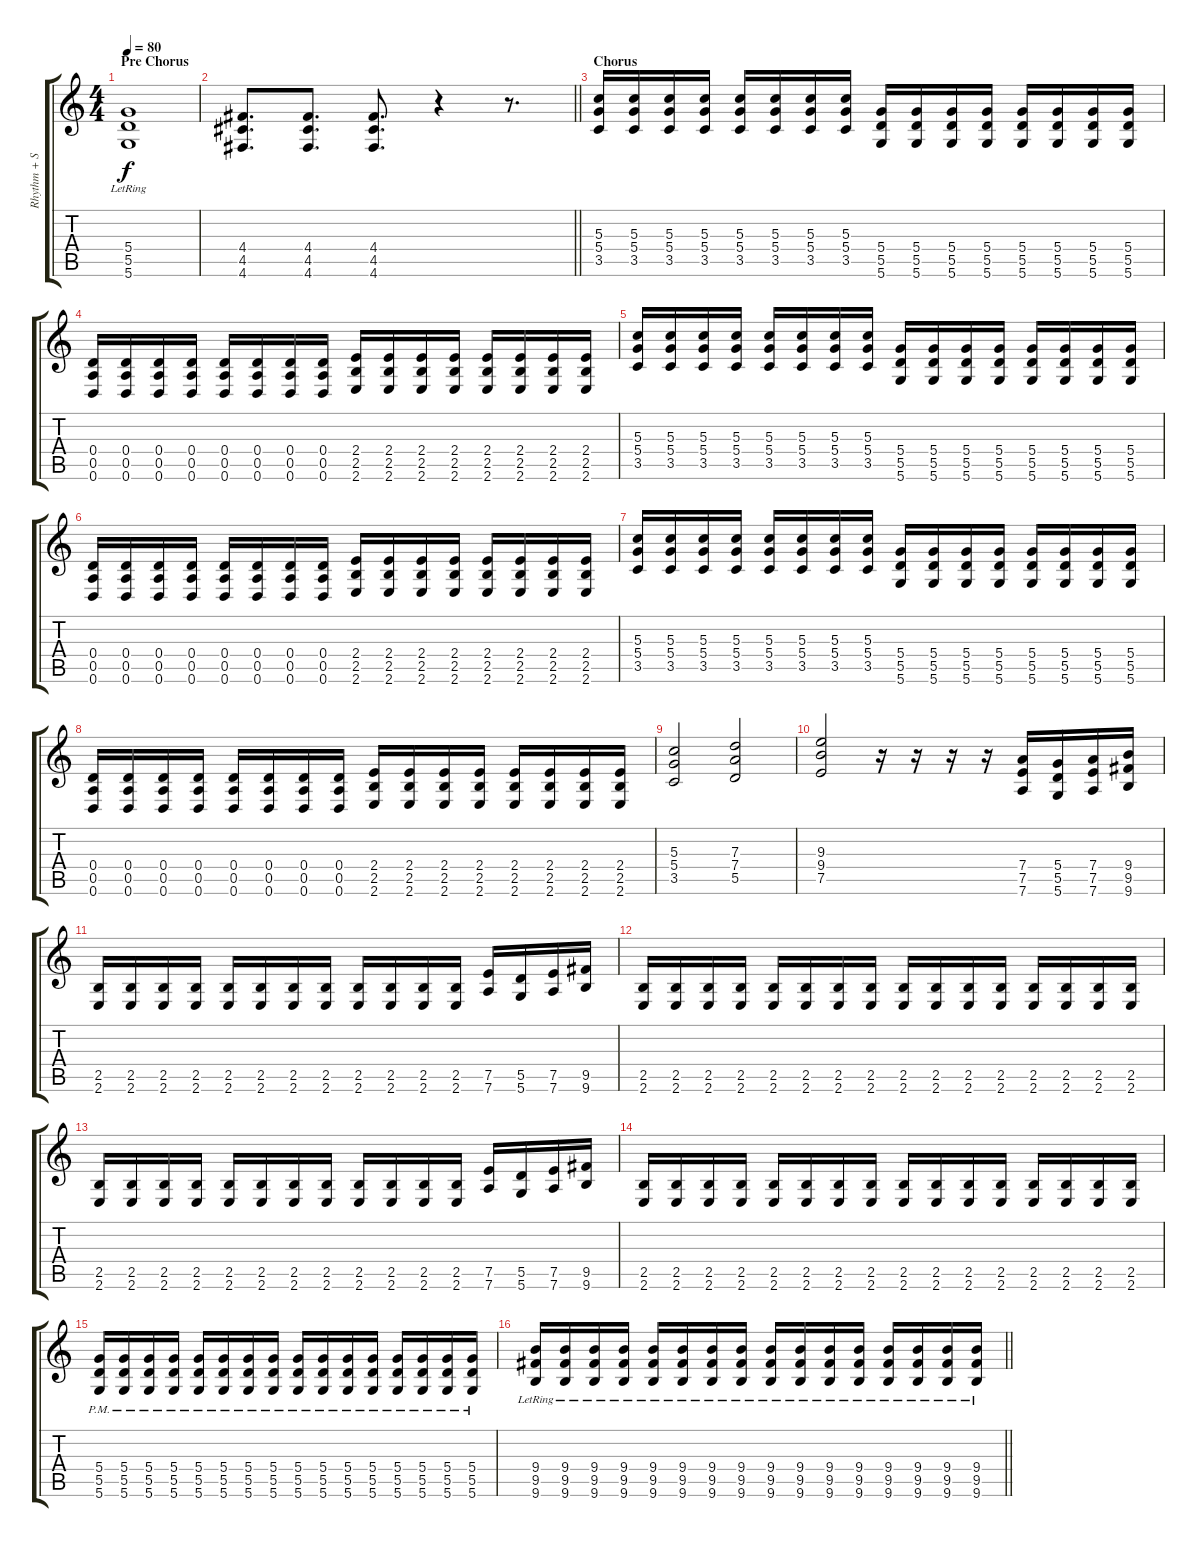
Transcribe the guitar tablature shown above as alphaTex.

\track ("Rhythm + Solo Guitar" "Rhythm + S") {instrument distortionguitar}
\staff {score tabs}
\tuning (E4 B3 G3 D3 A2 D2) {hide}
\ts (4 4)
\section ("" "Pre Chorus")
\tempo 80
\clef g2
\ks c
(5.4{lr} 5.5 5.6).1{dy f} |
\barLineRight lightlight
(4.4 4.5 4.6).8{d} (4.4 4.5 4.6).8{d} (4.4 4.5 4.6).8{d} r.4 r.8{d} |
\section ("" "Chorus")
(5.3 5.4 3.5).16 (5.3 5.4 3.5).16 (5.3 5.4 3.5).16 (5.3 5.4 3.5).16 (5.3 5.4 3.5).16 (5.3 5.4 3.5).16 (5.3 5.4 3.5).16 (5.3 5.4 3.5).16 (5.4 5.5 5.6).16 (5.4 5.5 5.6).16 (5.4 5.5 5.6).16 (5.4 5.5 5.6).16 (5.4 5.5 5.6).16 (5.4 5.5 5.6).16 (5.4 5.5 5.6).16 (5.4 5.5 5.6).16 |
(0.4 0.5 0.6).16 (0.4 0.5 0.6).16 (0.4 0.5 0.6).16 (0.4 0.5 0.6).16 (0.4 0.5 0.6).16 (0.4 0.5 0.6).16 (0.4 0.5 0.6).16 (0.4 0.5 0.6).16 (2.4 2.5 2.6).16 (2.4 2.5 2.6).16 (2.4 2.5 2.6).16 (2.4 2.5 2.6).16 (2.4 2.5 2.6).16 (2.4 2.5 2.6).16 (2.4 2.5 2.6).16 (2.4 2.5 2.6).16 |
(5.3 5.4 3.5).16 (5.3 5.4 3.5).16 (5.3 5.4 3.5).16 (5.3 5.4 3.5).16 (5.3 5.4 3.5).16 (5.3 5.4 3.5).16 (5.3 5.4 3.5).16 (5.3 5.4 3.5).16 (5.4 5.5 5.6).16 (5.4 5.5 5.6).16 (5.4 5.5 5.6).16 (5.4 5.5 5.6).16 (5.4 5.5 5.6).16 (5.4 5.5 5.6).16 (5.4 5.5 5.6).16 (5.4 5.5 5.6).16 |
(0.4 0.5 0.6).16 (0.4 0.5 0.6).16 (0.4 0.5 0.6).16 (0.4 0.5 0.6).16 (0.4 0.5 0.6).16 (0.4 0.5 0.6).16 (0.4 0.5 0.6).16 (0.4 0.5 0.6).16 (2.4 2.5 2.6).16 (2.4 2.5 2.6).16 (2.4 2.5 2.6).16 (2.4 2.5 2.6).16 (2.4 2.5 2.6).16 (2.4 2.5 2.6).16 (2.4 2.5 2.6).16 (2.4 2.5 2.6).16 |
(5.3 5.4 3.5).16 (5.3 5.4 3.5).16 (5.3 5.4 3.5).16 (5.3 5.4 3.5).16 (5.3 5.4 3.5).16 (5.3 5.4 3.5).16 (5.3 5.4 3.5).16 (5.3 5.4 3.5).16 (5.4 5.5 5.6).16 (5.4 5.5 5.6).16 (5.4 5.5 5.6).16 (5.4 5.5 5.6).16 (5.4 5.5 5.6).16 (5.4 5.5 5.6).16 (5.4 5.5 5.6).16 (5.4 5.5 5.6).16 |
(0.4 0.5 0.6).16 (0.4 0.5 0.6).16 (0.4 0.5 0.6).16 (0.4 0.5 0.6).16 (0.4 0.5 0.6).16 (0.4 0.5 0.6).16 (0.4 0.5 0.6).16 (0.4 0.5 0.6).16 (2.4 2.5 2.6).16 (2.4 2.5 2.6).16 (2.4 2.5 2.6).16 (2.4 2.5 2.6).16 (2.4 2.5 2.6).16 (2.4 2.5 2.6).16 (2.4 2.5 2.6).16 (2.4 2.5 2.6).16 |
(5.3 5.4 3.5).2 (7.3 7.4 5.5).2 |
(9.3 9.4 7.5).2 r.16 r.16 r.16 r.16 (7.4 7.5 7.6).16 (5.4 5.5 5.6).16 (7.4 7.5 7.6).16 (9.4 9.5 9.6).16 |
(2.5 2.6).16 (2.5 2.6).16 (2.5 2.6).16 (2.5 2.6).16 (2.5 2.6).16 (2.5 2.6).16 (2.5 2.6).16 (2.5 2.6).16 (2.5 2.6).16 (2.5 2.6).16 (2.5 2.6).16 (2.5 2.6).16 (7.5 7.6).16 (5.5 5.6).16 (7.5 7.6).16 (9.5 9.6).16 |
(2.5 2.6).16 (2.5 2.6).16 (2.5 2.6).16 (2.5 2.6).16 (2.5 2.6).16 (2.5 2.6).16 (2.5 2.6).16 (2.5 2.6).16 (2.5 2.6).16 (2.5 2.6).16 (2.5 2.6).16 (2.5 2.6).16 (2.5 2.6).16 (2.5 2.6).16 (2.5 2.6).16 (2.5 2.6).16 |
(2.5 2.6).16 (2.5 2.6).16 (2.5 2.6).16 (2.5 2.6).16 (2.5 2.6).16 (2.5 2.6).16 (2.5 2.6).16 (2.5 2.6).16 (2.5 2.6).16 (2.5 2.6).16 (2.5 2.6).16 (2.5 2.6).16 (7.5 7.6).16 (5.5 5.6).16 (7.5 7.6).16 (9.5 9.6).16 |
(2.5 2.6).16 (2.5 2.6).16 (2.5 2.6).16 (2.5 2.6).16 (2.5 2.6).16 (2.5 2.6).16 (2.5 2.6).16 (2.5 2.6).16 (2.5 2.6).16 (2.5 2.6).16 (2.5 2.6).16 (2.5 2.6).16 (2.5 2.6).16 (2.5 2.6).16 (2.5 2.6).16 (2.5 2.6).16 |
(5.4{pm} 5.5 5.6{pm}).16 (5.4{pm} 5.5 5.6{pm}).16 (5.4{pm} 5.5 5.6{pm}).16 (5.4{pm} 5.5 5.6{pm}).16 (5.4{pm} 5.5 5.6{pm}).16 (5.4{pm} 5.5 5.6{pm}).16 (5.4{pm} 5.5 5.6{pm}).16 (5.4{pm} 5.5 5.6{pm}).16 (5.4{pm} 5.5 5.6{pm}).16 (5.4{pm} 5.5 5.6{pm}).16 (5.4{pm} 5.5 5.6{pm}).16 (5.4{pm} 5.5 5.6{pm}).16 (5.4{pm} 5.5 5.6{pm}).16 (5.4{pm} 5.5 5.6{pm}).16 (5.4{pm} 5.5 5.6{pm}).16 (5.4{pm} 5.5 5.6{pm}).16 |
\barLineRight lightlight
(9.4{lr} 9.5{lr} 9.6).16 (9.4{lr} 9.5{lr} 9.6{lr}).16 (9.4{lr} 9.5{lr} 9.6{lr}).16 (9.4{lr} 9.5{lr} 9.6{lr}).16 (9.4{lr} 9.5{lr} 9.6{lr}).16 (9.4{lr} 9.5{lr} 9.6{lr}).16 (9.4{lr} 9.5{lr} 9.6{lr}).16 (9.4{lr} 9.5{lr} 9.6{lr}).16 (9.4{lr} 9.5{lr} 9.6{lr}).16 (9.4{lr} 9.5{lr} 9.6{lr}).16 (9.4{lr} 9.5{lr} 9.6{lr}).16 (9.4{lr} 9.5{lr} 9.6{lr}).16 (9.4{lr} 9.5{lr} 9.6{lr}).16 (9.4{lr} 9.5{lr} 9.6{lr}).16 (9.4{lr} 9.5{lr} 9.6{lr}).16 (9.4{lr} 9.5{lr} 9.6{lr}).16
